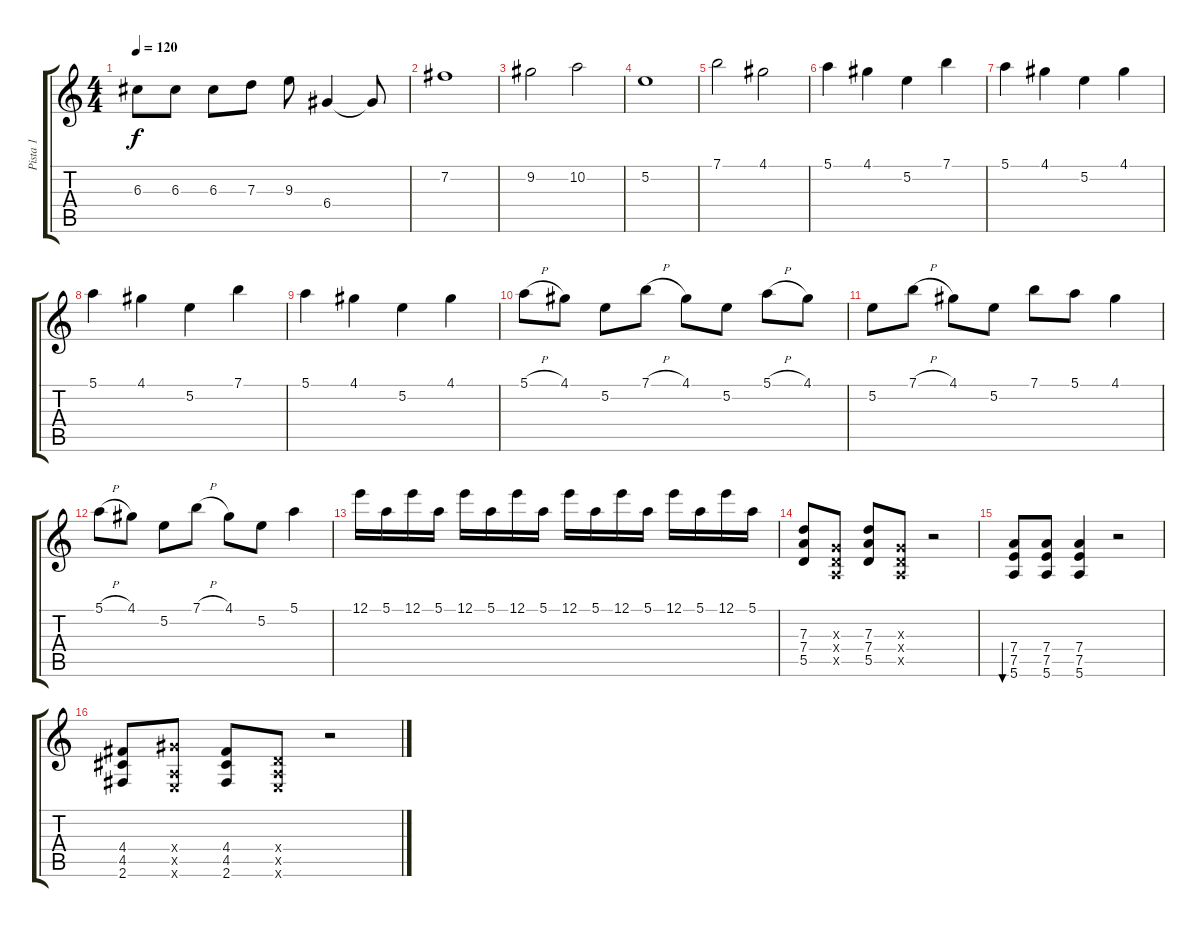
\track ("Pista 1" "Pista 1") {instrument overdrivenguitar}
\staff {score tabs}
\tuning (E4 B3 G3 D3 A2 E2) {hide}
\ts (4 4)
\tempo 120
\clef g2
\ks c
6.3.8{dy f} 6.3.8 6.3.8 7.3.8 9.3.8 6.4.4 6.4{t}.8 |
7.2.1 |
9.2.2 10.2.2 |
5.2.1 |
7.1.2 4.1.2 |
5.1.4 4.1.4 5.2.4 7.1.4 |
5.1.4 4.1.4 5.2.4 4.1.4 |
5.1.4 4.1.4 5.2.4 7.1.4 |
5.1.4 4.1.4 5.2.4 4.1.4 |
5.1{h}.8 4.1.8 5.2.8 7.1{h}.8 4.1.8 5.2.8 5.1{h}.8 4.1.8 |
5.2.8 7.1{h}.8 4.1.8 5.2.8 7.1.8 5.1.8 4.1.4 |
5.1{h}.8 4.1.8 5.2.8 7.1{h}.8 4.1.8 5.2.8 5.1.4 |
12.1.16 5.1.16 12.1.16 5.1.16 12.1.16 5.1.16 12.1.16 5.1.16 12.1.16 5.1.16 12.1.16 5.1.16 12.1.16 5.1.16 12.1.16 5.1.16 |
(7.3 7.4 5.5).8 (0.3{x} 0.4{x} 0.5{x}).8 (7.3 7.4 5.5).8 (0.3{x} 0.4{x} 0.5{x}).8 r.2 |
(7.4 7.5 5.6).8{bu 60} (7.4 7.5 5.6).8 (7.4 7.5 5.6).4 r.2 |
(4.4 4.5 2.6).8 (6.4{x} 0.5{x} 0.6{x}).8 (4.4 4.5 2.6).8 (0.4{x} 0.5{x} 0.6{x}).8 r.2
